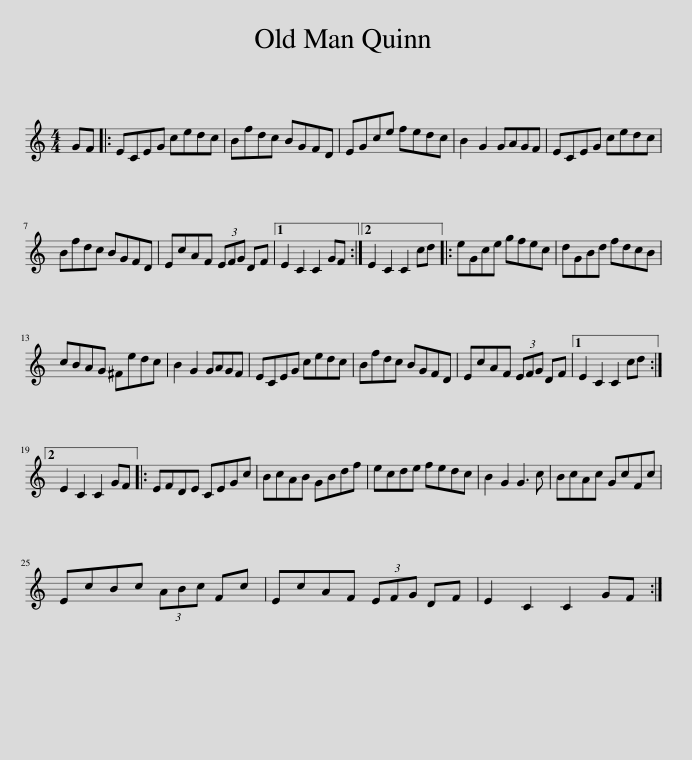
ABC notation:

X:1
L:1/8
M:4/4
I:linebreak $
K:C
V:1 treble
V:1
 GF |: ECEG cedc | Bfdc BGFD | EGce fedc | B2 G2 GAGF | %5
 ECEG cedc |$ Bfdc BGFD | EcAF (3EFG DF |1 E2 C2 C2 GF :|2 E2 C2 C2 cd |: %10
 eGce gfec | dGBd fdcB |$ cBAG ^Fedc | B2 G2 GAGF | ECEG cedc | %15
 Bfdc BGFD | EcAF (3EFG DF |1 E2 C2 C2 cd :|2$ E2 C2 C2 GF |: EFDE CEGc | %20
 BcAB GBdf | ecde fedc | B2 G2 G3 c | BcAc GcFc |$ EcBc (3ABc Fc | %25
 EcAF (3EFG DF | E2 C2 C2 GF :| %27
